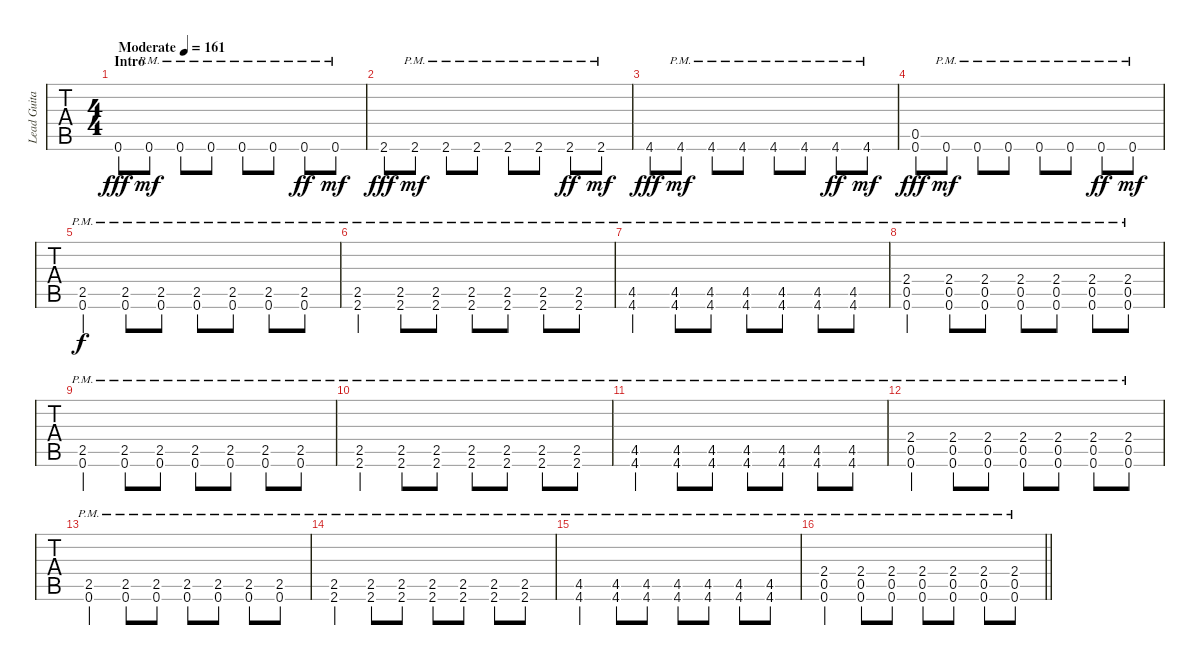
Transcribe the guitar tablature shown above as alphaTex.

\track ("Lead Guitar" "Lead Guita") {instrument overdrivenguitar}
\staff {tabs}
\tuning (E4 B3 G3 D3 A2 E2) {hide}
\ts (4 4)
\section ("" "Intro")
\tempo (161 "Moderate")
\clef g2
\ks e
0.6{hac}.8{dy fff instrument overdrivenguitar} 0.6{pm}.8{dy mf} 0.6{pm}.8 0.6{pm}.8 0.6{pm}.8 0.6{pm}.8 0.6{hac pm}.8{dy ff} 0.6{pm}.8{dy mf} |
2.6{hac}.8{dy fff} 2.6{pm}.8{dy mf} 2.6{pm}.8 2.6{pm}.8 2.6{pm}.8 2.6{pm}.8 2.6{hac pm}.8{dy ff} 2.6{pm}.8{dy mf} |
4.6{hac}.8{dy fff} 4.6{pm}.8{dy mf} 4.6{pm}.8 4.6{pm}.8 4.6{pm}.8 4.6{pm}.8 4.6{hac pm}.8{dy ff} 4.6{pm}.8{dy mf} |
(0.5 0.6{hac}).8{dy fff} 0.6{pm}.8{dy mf} 0.6{pm}.8 0.6{pm}.8 0.6{pm}.8 0.6{pm}.8 0.6{hac pm}.8{dy ff} 0.6{pm}.8{dy mf} |
(2.5{pm} 0.6{pm}).4{dy f} (2.5{pm} 0.6{pm}).8 (2.5{pm} 0.6{pm}).8 (2.5{pm} 0.6{pm}).8 (2.5{pm} 0.6{pm}).8 (2.5{pm} 0.6{pm}).8 (2.5{pm} 0.6{pm}).8 |
(2.5{pm} 2.6{pm}).4 (2.5{pm} 2.6{pm}).8 (2.5{pm} 2.6{pm}).8 (2.5{pm} 2.6{pm}).8 (2.5{pm} 2.6{pm}).8 (2.5{pm} 2.6{pm}).8 (2.5{pm} 2.6{pm}).8 |
(4.5{pm} 4.6{pm}).4 (4.5{pm} 4.6{pm}).8 (4.5{pm} 4.6{pm}).8 (4.5{pm} 4.6{pm}).8 (4.5{pm} 4.6{pm}).8 (4.5{pm} 4.6{pm}).8 (4.5{pm} 4.6{pm}).8 |
(2.4{pm} 0.5{pm} 0.6{pm}).4 (2.4{pm} 0.5{pm} 0.6{pm}).8 (2.4{pm} 0.5{pm} 0.6{pm}).8 (2.4{pm} 0.5{pm} 0.6{pm}).8 (2.4{pm} 0.5{pm} 0.6{pm}).8 (2.4{pm} 0.5{pm} 0.6{pm}).8 (2.4{pm} 0.5{pm} 0.6{pm}).8 |
(2.5{pm} 0.6{pm}).4 (2.5{pm} 0.6{pm}).8 (2.5{pm} 0.6{pm}).8 (2.5{pm} 0.6{pm}).8 (2.5{pm} 0.6{pm}).8 (2.5{pm} 0.6{pm}).8 (2.5{pm} 0.6{pm}).8 |
(2.5{pm} 2.6{pm}).4 (2.5{pm} 2.6{pm}).8 (2.5{pm} 2.6{pm}).8 (2.5{pm} 2.6{pm}).8 (2.5{pm} 2.6{pm}).8 (2.5{pm} 2.6{pm}).8 (2.5{pm} 2.6{pm}).8 |
(4.5{pm} 4.6{pm}).4 (4.5{pm} 4.6{pm}).8 (4.5{pm} 4.6{pm}).8 (4.5{pm} 4.6{pm}).8 (4.5{pm} 4.6{pm}).8 (4.5{pm} 4.6{pm}).8 (4.5{pm} 4.6{pm}).8 |
(2.4{pm} 0.5{pm} 0.6{pm}).4 (2.4{pm} 0.5{pm} 0.6{pm}).8 (2.4{pm} 0.5{pm} 0.6{pm}).8 (2.4{pm} 0.5{pm} 0.6{pm}).8 (2.4{pm} 0.5{pm} 0.6{pm}).8 (2.4{pm} 0.5{pm} 0.6{pm}).8 (2.4{pm} 0.5{pm} 0.6{pm}).8 |
(2.5{pm} 0.6{pm}).4 (2.5{pm} 0.6{pm}).8 (2.5{pm} 0.6{pm}).8 (2.5{pm} 0.6{pm}).8 (2.5{pm} 0.6{pm}).8 (2.5{pm} 0.6{pm}).8 (2.5{pm} 0.6{pm}).8 |
(2.5{pm} 2.6{pm}).4 (2.5{pm} 2.6{pm}).8 (2.5{pm} 2.6{pm}).8 (2.5{pm} 2.6{pm}).8 (2.5{pm} 2.6{pm}).8 (2.5{pm} 2.6{pm}).8 (2.5{pm} 2.6{pm}).8 |
(4.5{pm} 4.6{pm}).4 (4.5{pm} 4.6{pm}).8 (4.5{pm} 4.6{pm}).8 (4.5{pm} 4.6{pm}).8 (4.5{pm} 4.6{pm}).8 (4.5{pm} 4.6{pm}).8 (4.5{pm} 4.6{pm}).8 |
\barLineRight lightlight
(2.4{pm} 0.5{pm} 0.6{pm}).4 (2.4{pm} 0.5{pm} 0.6{pm}).8 (2.4{pm} 0.5{pm} 0.6{pm}).8 (2.4{pm} 0.5{pm} 0.6{pm}).8 (2.4{pm} 0.5{pm} 0.6{pm}).8 (2.4{pm} 0.5{pm} 0.6{pm}).8 (2.4{pm} 0.5{pm} 0.6{pm}).8
